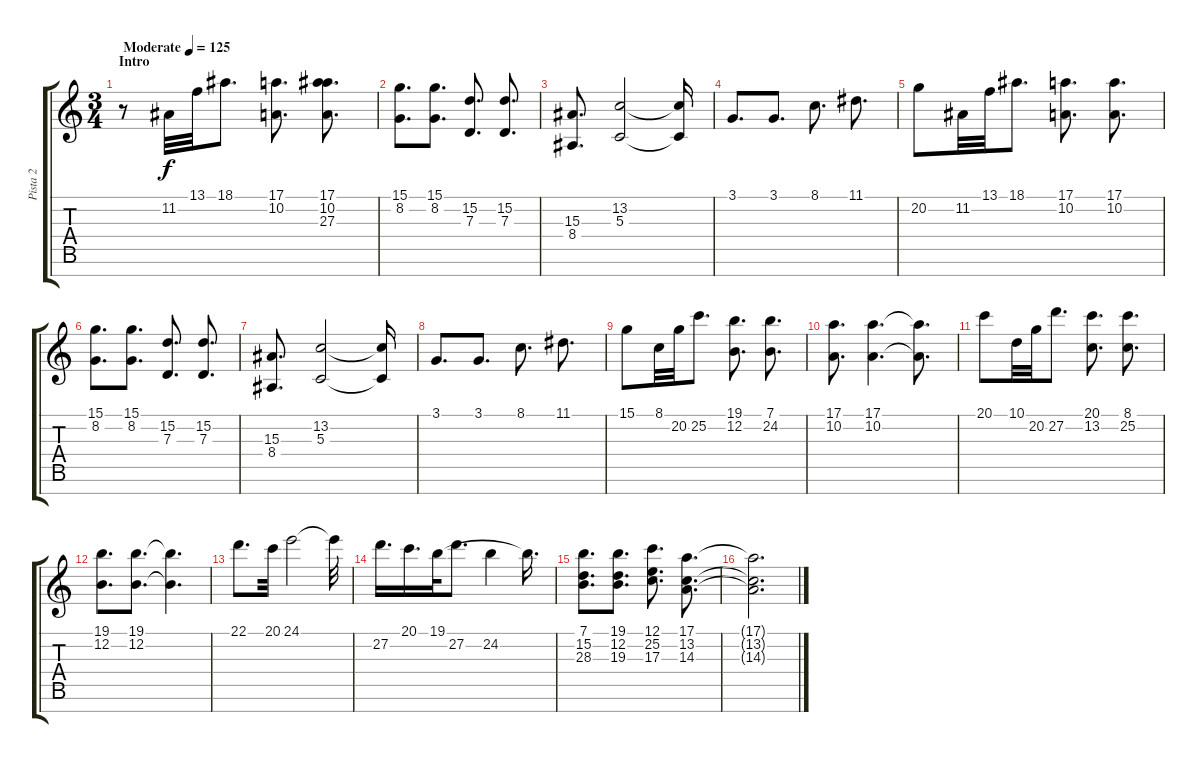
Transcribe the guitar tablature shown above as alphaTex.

\track ("Pista 2" "Pista 2") {instrument acousticgrandpiano}
\staff {score tabs}
\tuning (E4 B3 G3 D3 A2 E2 B1) {hide}
\ts (3 4)
\section ("" "Intro")
\tempo (125 "Moderate")
\clef g2
\ks c
r.8{dy f instrument acousticgrandpiano} 11.2.32 13.1.32 18.1.8{d} (17.1 10.2).8{d} (17.1 10.2 27.3).8{d} |
(15.1 8.2).8{d} (15.1 8.2).8{d} (15.2 7.3).8{d} (15.2 7.3).8{d} |
(15.3 8.4).8{d} (13.2 5.3).2 (13.2{t} 5.3{t}).16 |
3.1.8{d} 3.1.8{d} 8.1.8{d} 11.1.8{d} |
20.2.8 11.2.32 13.1.32 18.1.8{d} (17.1 10.2).8{d} (17.1 10.2).8{d} |
(15.1 8.2).8{d} (15.1 8.2).8{d} (15.2 7.3).8{d} (15.2 7.3).8{d} |
(15.3 8.4).8{d} (13.2 5.3).2 (13.2{t} 5.3{t}).16 |
3.1.8{d} 3.1.8{d} 8.1.8{d} 11.1.8{d} |
15.1.8 8.1.32 20.2.32 25.2.8{d} (19.1 12.2).8{d} (7.1 24.2).8{d} |
(17.1 10.2).8{d} (17.1 10.2).4{d} (17.1{t} 10.2{t}).8{d} |
20.1.8 10.1.32 20.2.32 27.2.8{d} (20.1 13.2).8{d} (8.1 25.2).8{d} |
(19.1 12.2).8{d} (19.1 12.2).8{d} (19.1{t} 12.2{t}).4{d} |
22.1.8{d} 20.1.32 24.1.2 24.1{t}.32 |
27.2.16{d} 20.1.16{d} 19.1.32 27.2.8{d} 24.2.4 19.1{t}.16{d} |
(7.1 15.2 28.3).8{d} (19.1 12.2 19.3).8{d} (12.1 25.2 17.3).8{d} (17.1 13.2 14.3).8{d} |
(17.1{t} 13.2{t} 14.3{t}).2{d}
